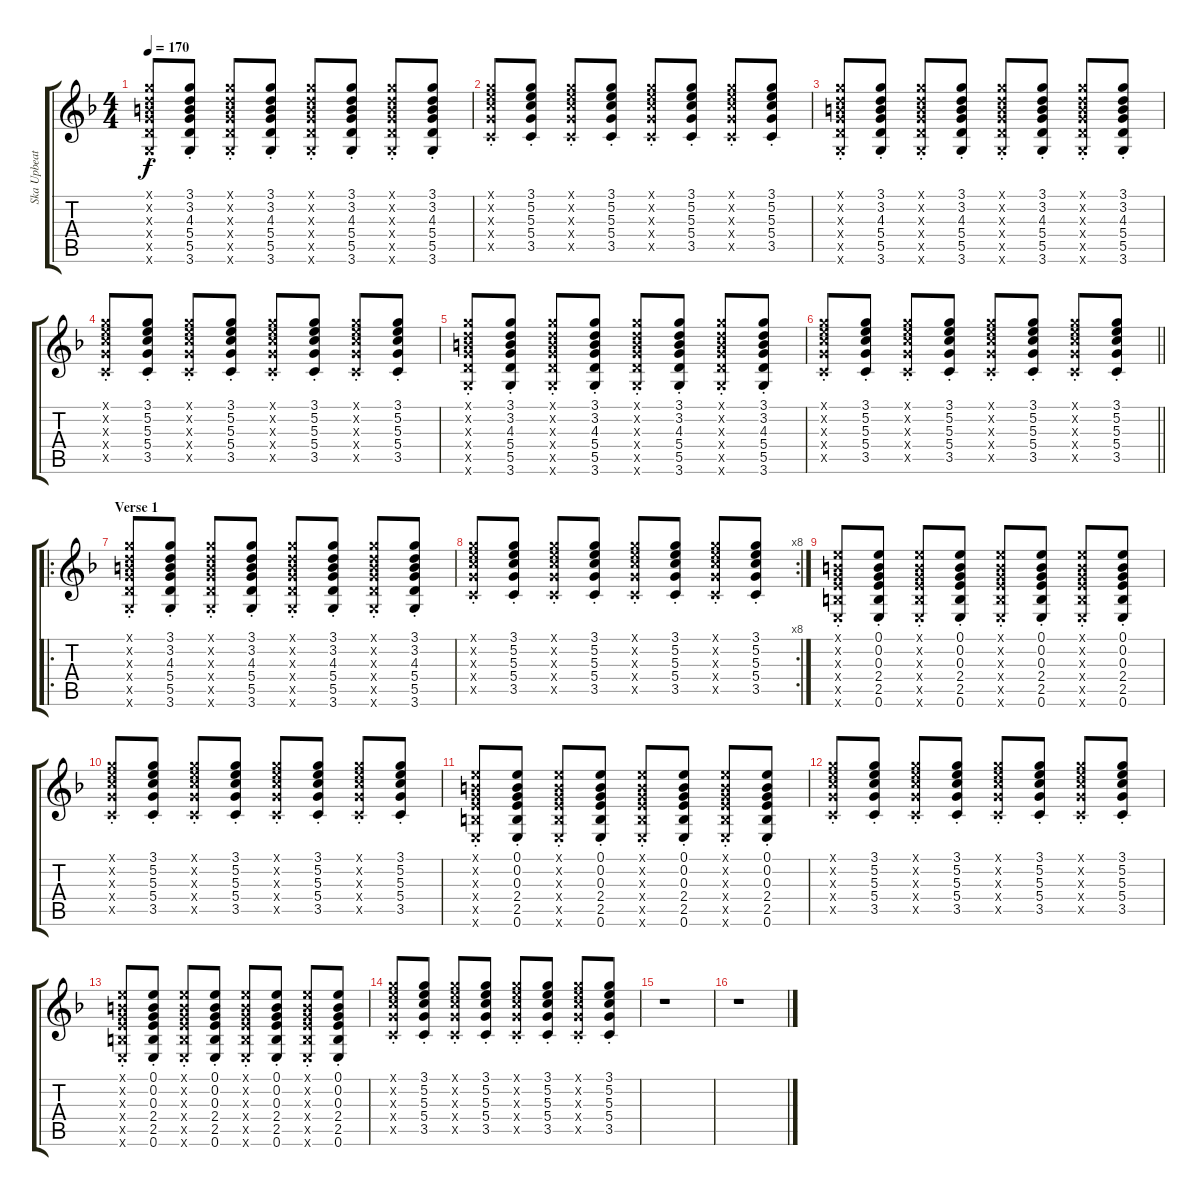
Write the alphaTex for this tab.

\track ("Ska Upbeats" "Ska Upbeat") {instrument distortionguitar}
\staff {score tabs}
\tuning (E4 B3 G3 D3 A2 E2) {hide}
\ts (4 4)
\tempo 170
\clef g2
\ks f
(3.1{st x} 3.2{st x} 4.3{st x} 5.4{st x} 5.5{st x} 3.6{st x}).8{dy f} (3.1{st} 3.2{st} 4.3{st} 5.4{st} 5.5{st} 3.6{st}).8 (3.1{st x} 3.2{st x} 4.3{st x} 5.4{st x} 5.5{st x} 3.6{st x}).8 (3.1{st} 3.2{st} 4.3{st} 5.4{st} 5.5{st} 3.6{st}).8 (3.1{st x} 3.2{st x} 4.3{st x} 5.4{st x} 5.5{st x} 3.6{st x}).8 (3.1{st} 3.2{st} 4.3{st} 5.4{st} 5.5{st} 3.6{st}).8 (3.1{st x} 3.2{st x} 4.3{st x} 5.4{st x} 5.5{st x} 3.6{st x}).8 (3.1{st} 3.2{st} 4.3{st} 5.4{st} 5.5{st} 3.6{st}).8 |
(3.1{st x} 5.2{st x} 5.3{st x} 5.4{st x} 3.5{st x}).8 (3.1{st} 5.2{st} 5.3{st} 5.4{st} 3.5{st}).8 (3.1{st x} 5.2{st x} 5.3{st x} 5.4{st x} 3.5{st x}).8 (3.1{st} 5.2{st} 5.3{st} 5.4{st} 3.5{st}).8 (3.1{st x} 5.2{st x} 5.3{st x} 5.4{st x} 3.5{st x}).8 (3.1{st} 5.2{st} 5.3{st} 5.4{st} 3.5{st}).8 (3.1{st x} 5.2{st x} 5.3{st x} 5.4{st x} 3.5{st x}).8 (3.1{st} 5.2{st} 5.3{st} 5.4{st} 3.5{st}).8 |
(3.1{st x} 3.2{st x} 4.3{st x} 5.4{st x} 5.5{st x} 3.6{st x}).8 (3.1{st} 3.2{st} 4.3{st} 5.4{st} 5.5{st} 3.6{st}).8 (3.1{st x} 3.2{st x} 4.3{st x} 5.4{st x} 5.5{st x} 3.6{st x}).8 (3.1{st} 3.2{st} 4.3{st} 5.4{st} 5.5{st} 3.6{st}).8 (3.1{st x} 3.2{st x} 4.3{st x} 5.4{st x} 5.5{st x} 3.6{st x}).8 (3.1{st} 3.2{st} 4.3{st} 5.4{st} 5.5{st} 3.6{st}).8 (3.1{st x} 3.2{st x} 4.3{st x} 5.4{st x} 5.5{st x} 3.6{st x}).8 (3.1{st} 3.2{st} 4.3{st} 5.4{st} 5.5{st} 3.6{st}).8 |
(3.1{st x} 5.2{st x} 5.3{st x} 5.4{st x} 3.5{st x}).8 (3.1{st} 5.2{st} 5.3{st} 5.4{st} 3.5{st}).8 (3.1{st x} 5.2{st x} 5.3{st x} 5.4{st x} 3.5{st x}).8 (3.1{st} 5.2{st} 5.3{st} 5.4{st} 3.5{st}).8 (3.1{st x} 5.2{st x} 5.3{st x} 5.4{st x} 3.5{st x}).8 (3.1{st} 5.2{st} 5.3{st} 5.4{st} 3.5{st}).8 (3.1{st x} 5.2{st x} 5.3{st x} 5.4{st x} 3.5{st x}).8 (3.1{st} 5.2{st} 5.3{st} 5.4{st} 3.5{st}).8 |
(3.1{st x} 3.2{st x} 4.3{st x} 5.4{st x} 5.5{st x} 3.6{st x}).8 (3.1{st} 3.2{st} 4.3{st} 5.4{st} 5.5{st} 3.6{st}).8 (3.1{st x} 3.2{st x} 4.3{st x} 5.4{st x} 5.5{st x} 3.6{st x}).8 (3.1{st} 3.2{st} 4.3{st} 5.4{st} 5.5{st} 3.6{st}).8 (3.1{st x} 3.2{st x} 4.3{st x} 5.4{st x} 5.5{st x} 3.6{st x}).8 (3.1{st} 3.2{st} 4.3{st} 5.4{st} 5.5{st} 3.6{st}).8 (3.1{st x} 3.2{st x} 4.3{st x} 5.4{st x} 5.5{st x} 3.6{st x}).8 (3.1{st} 3.2{st} 4.3{st} 5.4{st} 5.5{st} 3.6{st}).8 |
\barLineRight lightlight
(3.1{st x} 5.2{st x} 5.3{st x} 5.4{st x} 3.5{st x}).8 (3.1{st} 5.2{st} 5.3{st} 5.4{st} 3.5{st}).8 (3.1{st x} 5.2{st x} 5.3{st x} 5.4{st x} 3.5{st x}).8 (3.1{st} 5.2{st} 5.3{st} 5.4{st} 3.5{st}).8 (3.1{st x} 5.2{st x} 5.3{st x} 5.4{st x} 3.5{st x}).8 (3.1{st} 5.2{st} 5.3{st} 5.4{st} 3.5{st}).8 (3.1{st x} 5.2{st x} 5.3{st x} 5.4{st x} 3.5{st x}).8 (3.1{st} 5.2{st} 5.3{st} 5.4{st} 3.5{st}).8 |
\ro
\section ("" "Verse 1")
(3.1{st x} 3.2{st x} 4.3{st x} 5.4{st x} 5.5{st x} 3.6{st x}).8 (3.1{st} 3.2{st} 4.3{st} 5.4{st} 5.5{st} 3.6{st}).8 (3.1{st x} 3.2{st x} 4.3{st x} 5.4{st x} 5.5{st x} 3.6{st x}).8 (3.1{st} 3.2{st} 4.3{st} 5.4{st} 5.5{st} 3.6{st}).8 (3.1{st x} 3.2{st x} 4.3{st x} 5.4{st x} 5.5{st x} 3.6{st x}).8 (3.1{st} 3.2{st} 4.3{st} 5.4{st} 5.5{st} 3.6{st}).8 (3.1{st x} 3.2{st x} 4.3{st x} 5.4{st x} 5.5{st x} 3.6{st x}).8 (3.1{st} 3.2{st} 4.3{st} 5.4{st} 5.5{st} 3.6{st}).8 |
\rc 8
(3.1{st x} 5.2{st x} 5.3{st x} 5.4{st x} 3.5{st x}).8 (3.1{st} 5.2{st} 5.3{st} 5.4{st} 3.5{st}).8 (3.1{st x} 5.2{st x} 5.3{st x} 5.4{st x} 3.5{st x}).8 (3.1{st} 5.2{st} 5.3{st} 5.4{st} 3.5{st}).8 (3.1{st x} 5.2{st x} 5.3{st x} 5.4{st x} 3.5{st x}).8 (3.1{st} 5.2{st} 5.3{st} 5.4{st} 3.5{st}).8 (3.1{st x} 5.2{st x} 5.3{st x} 5.4{st x} 3.5{st x}).8 (3.1{st} 5.2{st} 5.3{st} 5.4{st} 3.5{st}).8 |
(0.1{st x} 0.2{st x} 0.3{st x} 2.4{st x} 2.5{st x} 0.6{st x}).8 (0.1{st} 0.2{st} 0.3{st} 2.4{st} 2.5{st} 0.6{st}).8 (0.1{st x} 0.2{st x} 0.3{st x} 2.4{st x} 2.5{st x} 0.6{st x}).8 (0.1{st} 0.2{st} 0.3{st} 2.4{st} 2.5{st} 0.6{st}).8 (0.1{st x} 0.2{st x} 0.3{st x} 2.4{st x} 2.5{st x} 0.6{st x}).8 (0.1{st} 0.2{st} 0.3{st} 2.4{st} 2.5{st} 0.6{st}).8 (0.1{st x} 0.2{st x} 0.3{st x} 2.4{st x} 2.5{st x} 0.6{st x}).8 (0.1{st} 0.2{st} 0.3{st} 2.4{st} 2.5{st} 0.6{st}).8 |
(3.1{st x} 5.2{st x} 5.3{st x} 5.4{st x} 3.5{st x}).8 (3.1{st} 5.2{st} 5.3{st} 5.4{st} 3.5{st}).8 (3.1{st x} 5.2{st x} 5.3{st x} 5.4{st x} 3.5{st x}).8 (3.1{st} 5.2{st} 5.3{st} 5.4{st} 3.5{st}).8 (3.1{st x} 5.2{st x} 5.3{st x} 5.4{st x} 3.5{st x}).8 (3.1{st} 5.2{st} 5.3{st} 5.4{st} 3.5{st}).8 (3.1{st x} 5.2{st x} 5.3{st x} 5.4{st x} 3.5{st x}).8 (3.1{st} 5.2{st} 5.3{st} 5.4{st} 3.5{st}).8 |
(0.1{st x} 0.2{st x} 0.3{st x} 2.4{st x} 2.5{st x} 0.6{st x}).8 (0.1{st} 0.2{st} 0.3{st} 2.4{st} 2.5{st} 0.6{st}).8 (0.1{st x} 0.2{st x} 0.3{st x} 2.4{st x} 2.5{st x} 0.6{st x}).8 (0.1{st} 0.2{st} 0.3{st} 2.4{st} 2.5{st} 0.6{st}).8 (0.1{st x} 0.2{st x} 0.3{st x} 2.4{st x} 2.5{st x} 0.6{st x}).8 (0.1{st} 0.2{st} 0.3{st} 2.4{st} 2.5{st} 0.6{st}).8 (0.1{st x} 0.2{st x} 0.3{st x} 2.4{st x} 2.5{st x} 0.6{st x}).8 (0.1{st} 0.2{st} 0.3{st} 2.4{st} 2.5{st} 0.6{st}).8 |
(3.1{st x} 5.2{st x} 5.3{st x} 5.4{st x} 3.5{st x}).8 (3.1{st} 5.2{st} 5.3{st} 5.4{st} 3.5{st}).8 (3.1{st x} 5.2{st x} 5.3{st x} 5.4{st x} 3.5{st x}).8 (3.1{st} 5.2{st} 5.3{st} 5.4{st} 3.5{st}).8 (3.1{st x} 5.2{st x} 5.3{st x} 5.4{st x} 3.5{st x}).8 (3.1{st} 5.2{st} 5.3{st} 5.4{st} 3.5{st}).8 (3.1{st x} 5.2{st x} 5.3{st x} 5.4{st x} 3.5{st x}).8 (3.1{st} 5.2{st} 5.3{st} 5.4{st} 3.5{st}).8 |
(0.1{st x} 0.2{st x} 0.3{st x} 2.4{st x} 2.5{st x} 0.6{st x}).8 (0.1{st} 0.2{st} 0.3{st} 2.4{st} 2.5{st} 0.6{st}).8 (0.1{st x} 0.2{st x} 0.3{st x} 2.4{st x} 2.5{st x} 0.6{st x}).8 (0.1{st} 0.2{st} 0.3{st} 2.4{st} 2.5{st} 0.6{st}).8 (0.1{st x} 0.2{st x} 0.3{st x} 2.4{st x} 2.5{st x} 0.6{st x}).8 (0.1{st} 0.2{st} 0.3{st} 2.4{st} 2.5{st} 0.6{st}).8 (0.1{st x} 0.2{st x} 0.3{st x} 2.4{st x} 2.5{st x} 0.6{st x}).8 (0.1{st} 0.2{st} 0.3{st} 2.4{st} 2.5{st} 0.6{st}).8 |
(3.1{st x} 5.2{st x} 5.3{st x} 5.4{st x} 3.5{st x}).8 (3.1{st} 5.2{st} 5.3{st} 5.4{st} 3.5{st}).8 (3.1{st x} 5.2{st x} 5.3{st x} 5.4{st x} 3.5{st x}).8 (3.1{st} 5.2{st} 5.3{st} 5.4{st} 3.5{st}).8 (3.1{st x} 5.2{st x} 5.3{st x} 5.4{st x} 3.5{st x}).8 (3.1{st} 5.2{st} 5.3{st} 5.4{st} 3.5{st}).8 (3.1{st x} 5.2{st x} 5.3{st x} 5.4{st x} 3.5{st x}).8 (3.1{st} 5.2{st} 5.3{st} 5.4{st} 3.5{st}).8 |
r.1 |
r.1
